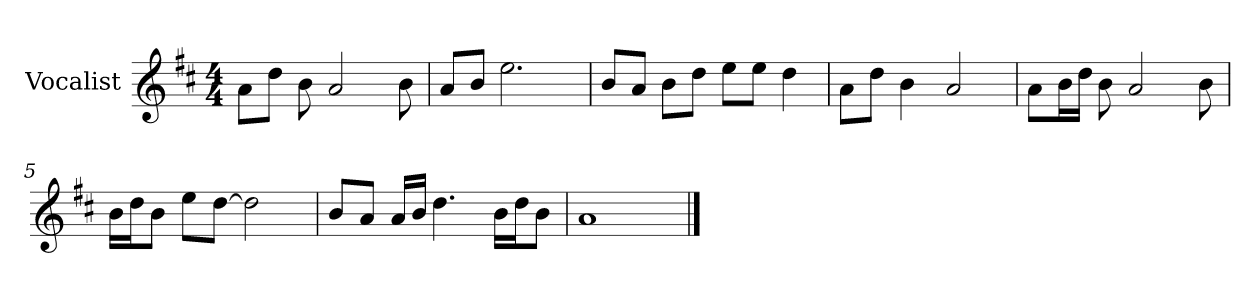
**kern
*part1
*staff1
*I"Vocalist
*k[f#c#]
*D:
*M4/4
=
8aL
8ddJ
8b
2a
8b
=1
8aL
8bJ
2.ee
=2
8bL
8aJ
8bL
8ddJ
8eeL
8eeJ
4dd
=3
8aL
8ddJ
4b
2a
=4
8aL
16bL
16ddJJ
8b
2a
8b
=5
16bLL
16ddJ
8bJ
8eeL
[8ddJ
2dd]
=6
8bL
8aJ
16aLL
16bJJ
4.dd
16bLL
16ddJ
8bJ
=7
1a
==
*-
